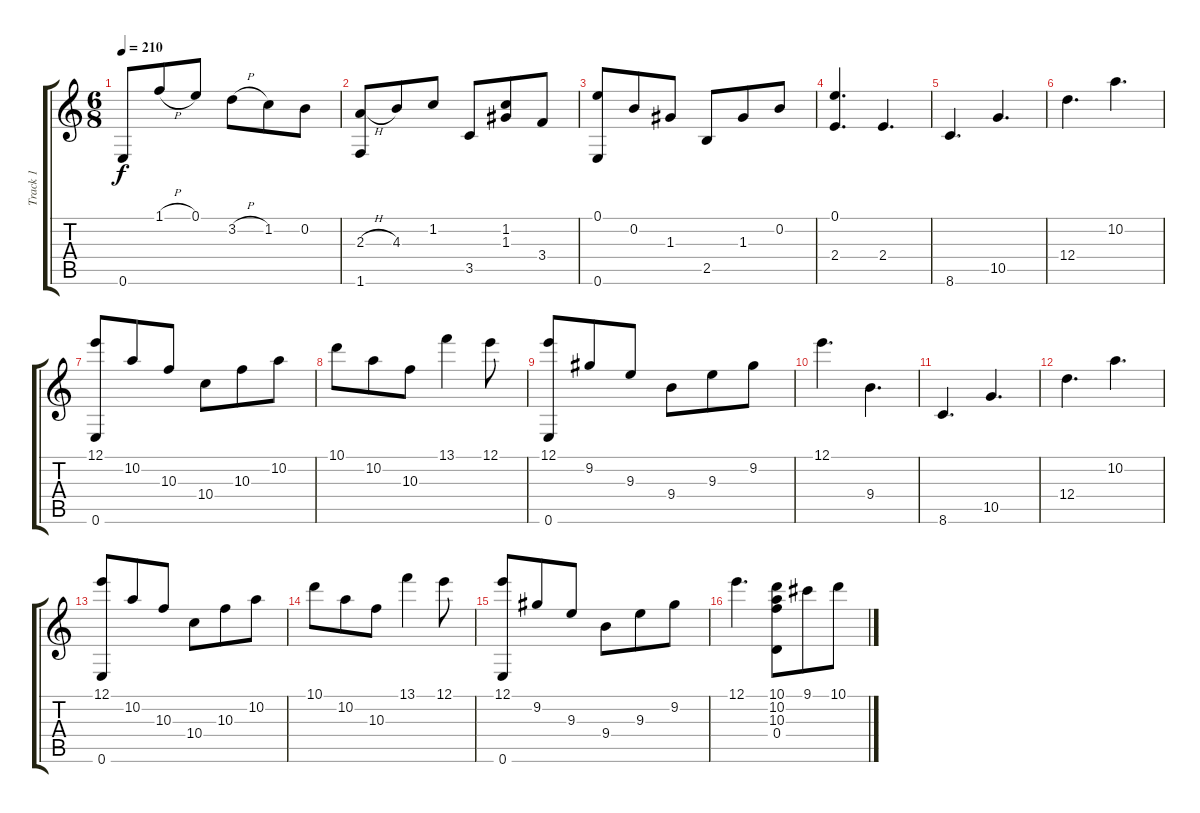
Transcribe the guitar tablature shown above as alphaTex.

\track ("Track 1" "Track 1") {instrument acousticguitarnylon}
\staff {score tabs}
\tuning (E4 B3 G3 D3 A2 E2) {hide}
\ts (6 8)
\tempo 210
\clef g2
\ks c
0.6.8{dy f} 1.1{h}.8 0.1.8 3.2{h}.8 1.2.8 0.2.8 |
(2.3{h} 1.6).8 4.3.8 1.2.8 3.5.8 (1.2 1.3).8 3.4.8 |
(0.1 0.6).8 0.2.8 1.3.8 2.5.8 1.3.8 0.2.8 |
(0.1 2.4).4{d} 2.4.4{d} |
8.6.4{d} 10.5.4{d} |
12.4.4{d} 10.2.4{d} |
(12.1 0.6).8 10.2.8 10.3.8 10.4.8 10.3.8 10.2.8 |
10.1.8 10.2.8 10.3.8 13.1.4 12.1.8 |
(12.1 0.6).8 9.2.8 9.3.8 9.4.8 9.3.8 9.2.8 |
12.1.4{d} 9.4.4{d} |
8.6.4{d} 10.5.4{d} |
12.4.4{d} 10.2.4{d} |
(12.1 0.6).8 10.2.8 10.3.8 10.4.8 10.3.8 10.2.8 |
10.1.8 10.2.8 10.3.8 13.1.4 12.1.8 |
(12.1 0.6).8 9.2.8 9.3.8 9.4.8 9.3.8 9.2.8 |
12.1.4{d} (10.1 10.2 10.3 0.4).8 9.1.8 10.1.8
